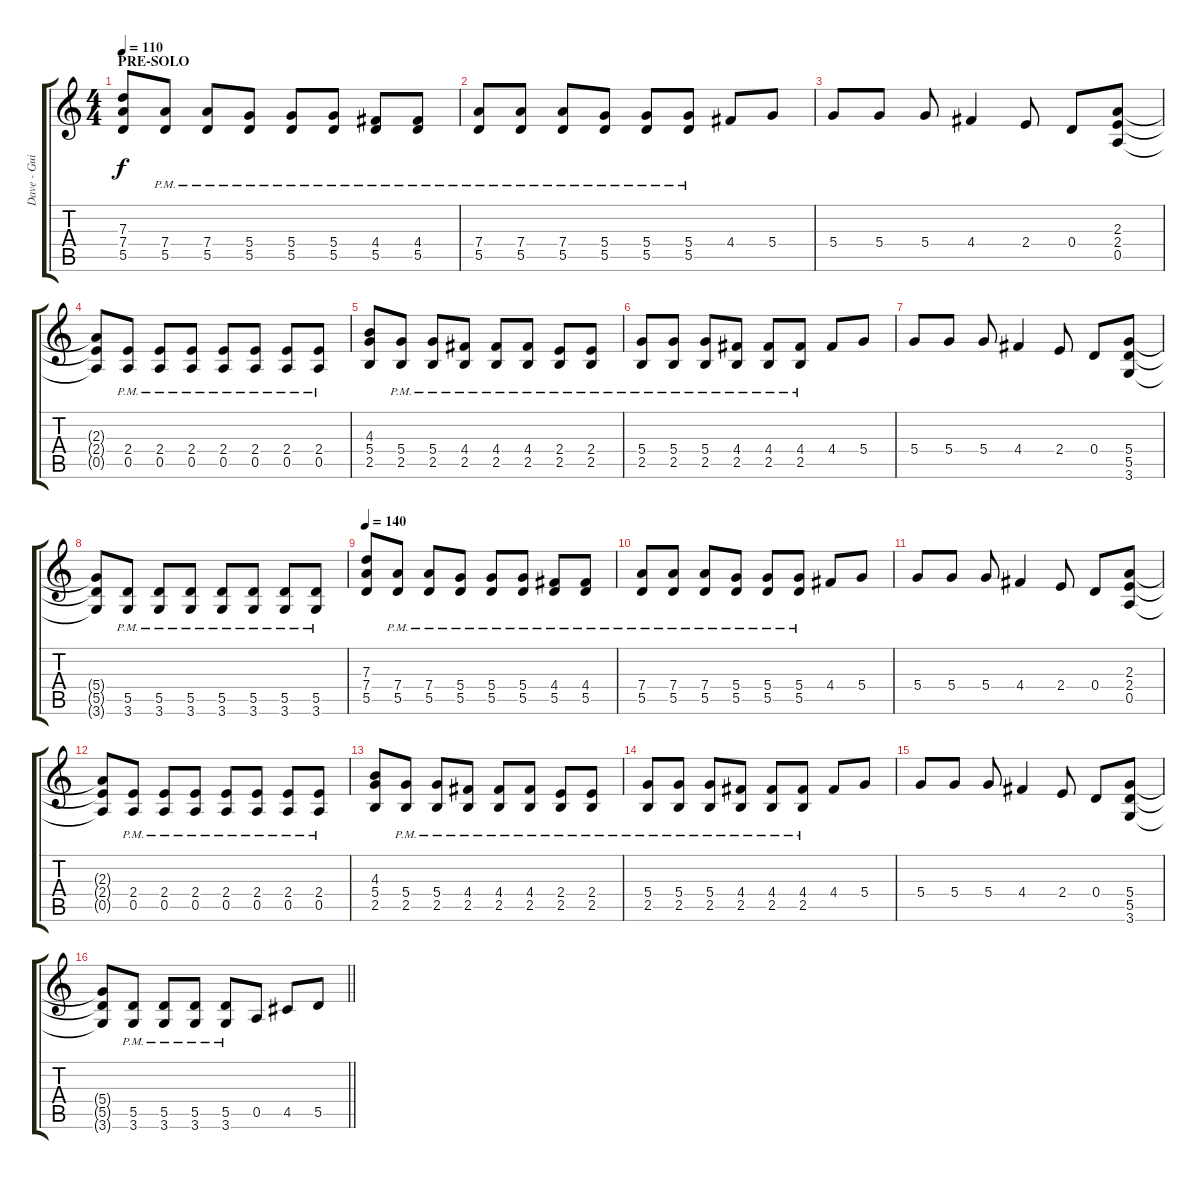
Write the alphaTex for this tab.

\track ("Dave - Guitar" "Dave - Gui") {instrument distortionguitar}
\staff {score tabs}
\tuning (E4 B3 G3 D3 A2 E2) {hide}
\ts (4 4)
\section ("" "PRE-SOLO")
\tempo 110
\tempo 140
\tempo 110
\clef g2
\ks c
(7.3 7.4 5.5).8{dy f instrument distortionguitar} (7.4{pm} 5.5{pm}).8 (7.4{pm} 5.5{pm}).8 (5.4{pm} 5.5{pm}).8 (5.4{pm} 5.5{pm}).8 (5.4{pm} 5.5{pm}).8 (4.4{pm} 5.5{pm}).8 (4.4{pm} 5.5{pm}).8 |
(7.4{pm} 5.5{pm}).8 (7.4{pm} 5.5{pm}).8 (7.4{pm} 5.5{pm}).8 (5.4{pm} 5.5{pm}).8 (5.4{pm} 5.5{pm}).8 (5.4{pm} 5.5{pm}).8 4.4.8 5.4.8 |
5.4.8 5.4.8 5.4.8 4.4.4 2.4.8 0.4.8 (2.3 2.4 0.5).8 |
(2.3{t} 2.4{t} 0.5{t}).8 (2.4{pm} 0.5{pm}).8 (2.4{pm} 0.5{pm}).8 (2.4{pm} 0.5{pm}).8 (2.4{pm} 0.5{pm}).8 (2.4{pm} 0.5{pm}).8 (2.4{pm} 0.5{pm}).8 (2.4{pm} 0.5{pm}).8 |
(4.3 5.4 2.5).8 (5.4{pm} 2.5{pm}).8 (5.4{pm} 2.5{pm}).8 (4.4{pm} 2.5{pm}).8 (4.4{pm} 2.5{pm}).8 (4.4{pm} 2.5{pm}).8 (2.4{pm} 2.5{pm}).8 (2.4{pm} 2.5{pm}).8 |
(5.4{pm} 2.5{pm}).8 (5.4{pm} 2.5{pm}).8 (5.4{pm} 2.5{pm}).8 (4.4{pm} 2.5{pm}).8 (4.4{pm} 2.5{pm}).8 (4.4{pm} 2.5{pm}).8 4.4.8 5.4.8 |
5.4.8 5.4.8 5.4.8 4.4.4 2.4.8 0.4.8 (5.4 5.5 3.6).8 |
(5.4{t} 5.5{t} 3.6{t}).8 (5.5{pm} 3.6{pm}).8 (5.5{pm} 3.6{pm}).8 (5.5{pm} 3.6{pm}).8 (5.5{pm} 3.6{pm}).8 (5.5{pm} 3.6{pm}).8 (5.5{pm} 3.6{pm}).8 (5.5{pm} 3.6{pm}).8 |
\tempo 140
(7.3 7.4 5.5).8 (7.4{pm} 5.5{pm}).8 (7.4{pm} 5.5{pm}).8 (5.4{pm} 5.5{pm}).8 (5.4{pm} 5.5{pm}).8 (5.4{pm} 5.5{pm}).8 (4.4{pm} 5.5{pm}).8 (4.4{pm} 5.5{pm}).8 |
(7.4{pm} 5.5{pm}).8 (7.4{pm} 5.5{pm}).8 (7.4{pm} 5.5{pm}).8 (5.4{pm} 5.5{pm}).8 (5.4{pm} 5.5{pm}).8 (5.4{pm} 5.5{pm}).8 4.4.8 5.4.8 |
5.4.8 5.4.8 5.4.8 4.4.4 2.4.8 0.4.8 (2.3 2.4 0.5).8 |
(2.3{t} 2.4{t} 0.5{t}).8 (2.4{pm} 0.5{pm}).8 (2.4{pm} 0.5{pm}).8 (2.4{pm} 0.5{pm}).8 (2.4{pm} 0.5{pm}).8 (2.4{pm} 0.5{pm}).8 (2.4{pm} 0.5{pm}).8 (2.4{pm} 0.5{pm}).8 |
(4.3 5.4 2.5).8 (5.4{pm} 2.5{pm}).8 (5.4{pm} 2.5{pm}).8 (4.4{pm} 2.5{pm}).8 (4.4{pm} 2.5{pm}).8 (4.4{pm} 2.5{pm}).8 (2.4{pm} 2.5{pm}).8 (2.4{pm} 2.5{pm}).8 |
(5.4{pm} 2.5{pm}).8 (5.4{pm} 2.5{pm}).8 (5.4{pm} 2.5{pm}).8 (4.4{pm} 2.5{pm}).8 (4.4{pm} 2.5{pm}).8 (4.4{pm} 2.5{pm}).8 4.4.8 5.4.8 |
5.4.8 5.4.8 5.4.8 4.4.4 2.4.8 0.4.8 (5.4 5.5 3.6).8 |
\barLineRight lightlight
(5.4{t} 5.5{t} 3.6{t}).8 (5.5{pm} 3.6{pm}).8 (5.5{pm} 3.6{pm}).8 (5.5{pm} 3.6{pm}).8 (5.5{pm} 3.6{pm}).8 0.5.8 4.5.8 5.5.8
